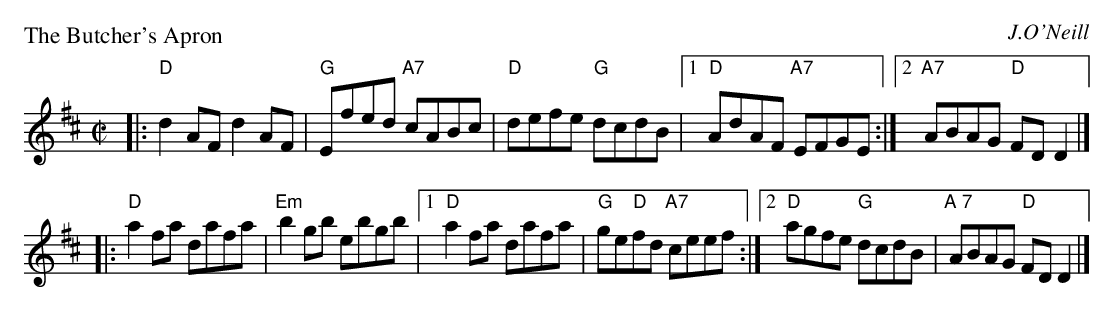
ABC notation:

X:1
P: The Butcher's Apron
C: J.O'Neill
M: C|
L: 1/8
K: D
|: "D"d2AF d2AF | "G"Efed "A7"cABc \
|  "D"defe "G"dcdB |1 "D"AdAF "A7"EFGE :|2 "A7"ABAG "D"FDD2 |]
|: "D"a2fa dafa | "Em"b2gb ebgb \
|1 "D"a2fa dafa | "G"ge"D"fd "A7"ceef \
:|2"D"agfe "G"dcdB | "A 7"ABAG "D"FDD2 |]
